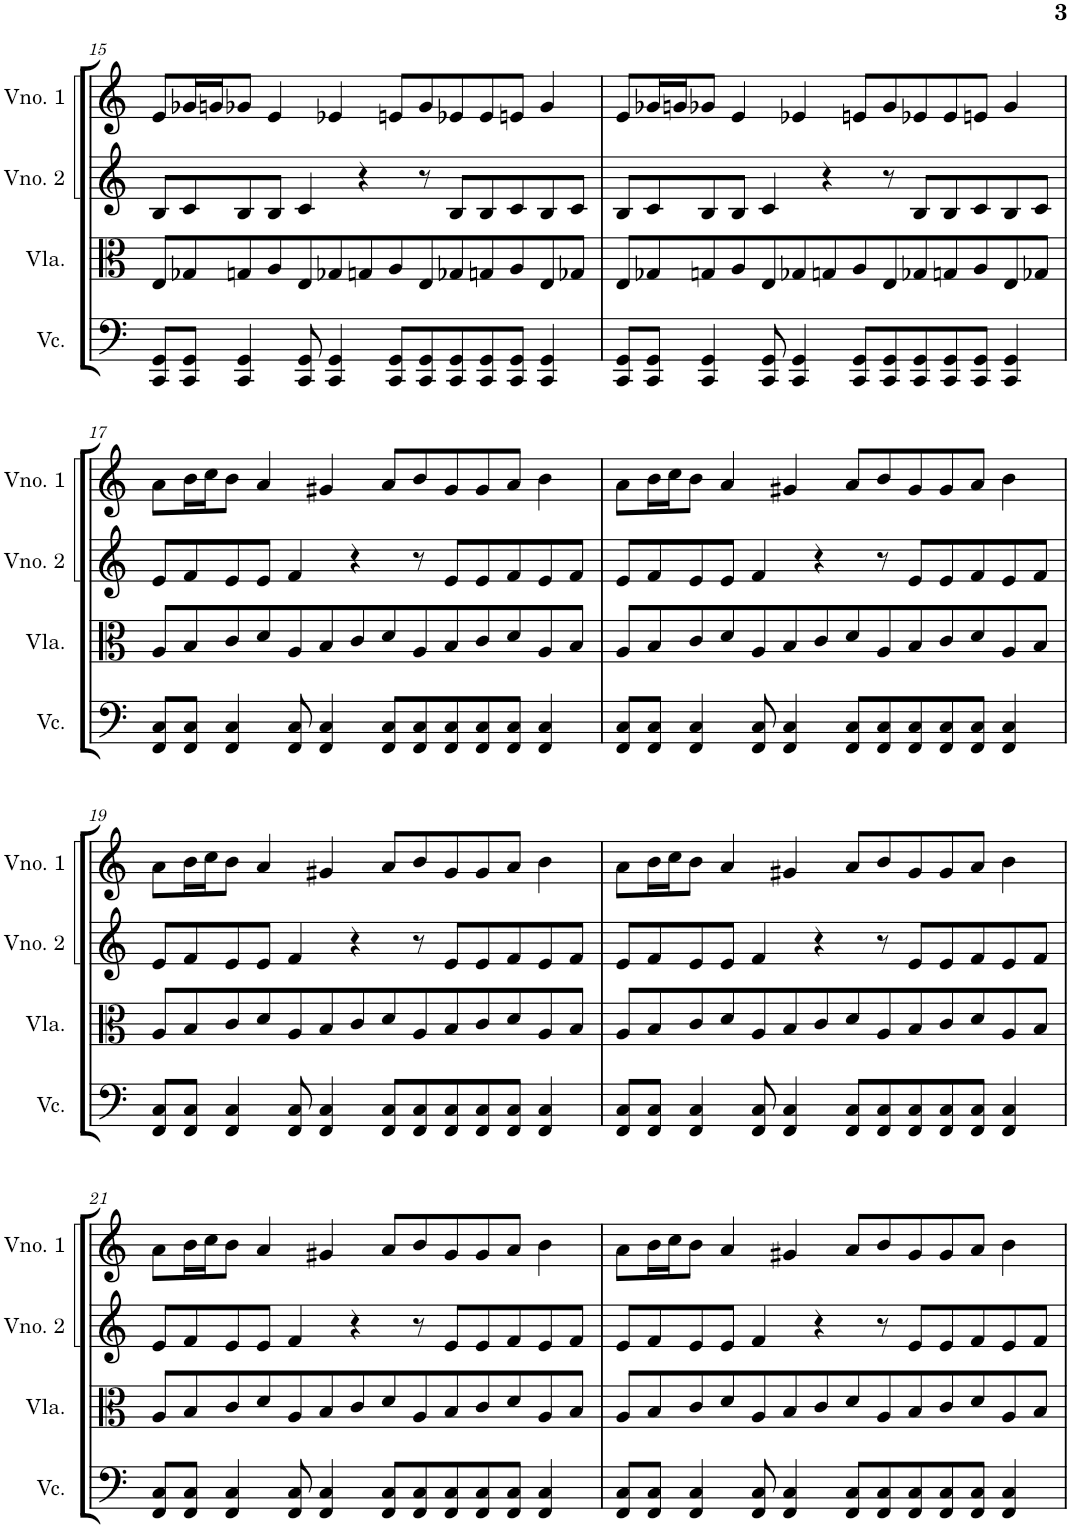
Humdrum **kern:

**kern	**kern	**kern	**kern
*part4	*part3	*part2	*part1
*staff4	*staff3	*staff2	*staff1
*I"Violoncelo	*I"Viola	*I"Violino 2	*I"Violino 1
*I'Vc.	*I'Vla.	*I'Vno. 2	*I'Vno. 1
!!LO:PB:g=z
*clefF4	*clefC3	*clefG2	*clefG2
*k[]	*k[]	*k[]	*k[]
*M7/4	*M7/4	*M7/4	*M7/4
=15	=15	=15	=15
8CC/ 8GG/L	8E/L	8B/L	8e/L
8CC/ 8GG/J	8G-X/	8c/	16g-X/L
.	.	.	16gn/J
4CC/ 4GG/	8Gn/	8B/	8g-X/J
.	8A/	8B/J	4e/
8CC/ 8GG/	8E/	4c/	.
4CC/ 4GG/	8G-X/	.	4e-X/
.	8Gn/	4r	.
8CC/ 8GG/L	8A/	.	8en/L
8CC/ 8GG/	8E/	8r	8g-/
8CC/ 8GG/	8G-X/	8B/L	8e-X/
8CC/ 8GG/	8Gn/	8B/	8e-/
8CC/ 8GG/J	8A/	8c/	8en/J
4CC/ 4GG/	8E/	8B/	4g-/
.	8G-X/J	8c/J	.
=16	=16	=16	=16
8CC/ 8GG/L	8E/L	8B/L	8e/L
8CC/ 8GG/J	8G-X/	8c/	16g-X/L
.	.	.	16gn/J
4CC/ 4GG/	8Gn/	8B/	8g-X/J
.	8A/	8B/J	4e/
8CC/ 8GG/	8E/	4c/	.
4CC/ 4GG/	8G-X/	.	4e-X/
.	8Gn/	4r	.
8CC/ 8GG/L	8A/	.	8en/L
8CC/ 8GG/	8E/	8r	8g-/
8CC/ 8GG/	8G-X/	8B/L	8e-X/
8CC/ 8GG/	8Gn/	8B/	8e-/
8CC/ 8GG/J	8A/	8c/	8en/J
4CC/ 4GG/	8E/	8B/	4g-/
.	8G-X/J	8c/J	.
!!LO:LB:g=z
=17	=17	=17	=17
8FF/ 8C/L	8A/L	8e/L	8a\L
8FF/ 8C/J	8B/	8f/	16b\L
.	.	.	16cc\J
4FF/ 4C/	8c/	8e/	8b\J
.	8d/	8e/J	4a/
8FF/ 8C/	8A/	4f/	.
4FF/ 4C/	8B/	.	4g#X/
.	8c/	4r	.
8FF/ 8C/L	8d/	.	8a/L
8FF/ 8C/	8A/	8r	8b/
8FF/ 8C/	8B/	8e/L	8g#/
8FF/ 8C/	8c/	8e/	8g#/
8FF/ 8C/J	8d/	8f/	8a/J
4FF/ 4C/	8A/	8e/	4b\
.	8B/J	8f/J	.
=18	=18	=18	=18
8FF/ 8C/L	8A/L	8e/L	8a\L
8FF/ 8C/J	8B/	8f/	16b\L
.	.	.	16cc\J
4FF/ 4C/	8c/	8e/	8b\J
.	8d/	8e/J	4a/
8FF/ 8C/	8A/	4f/	.
4FF/ 4C/	8B/	.	4g#X/
.	8c/	4r	.
8FF/ 8C/L	8d/	.	8a/L
8FF/ 8C/	8A/	8r	8b/
8FF/ 8C/	8B/	8e/L	8g#/
8FF/ 8C/	8c/	8e/	8g#/
8FF/ 8C/J	8d/	8f/	8a/J
4FF/ 4C/	8A/	8e/	4b\
.	8B/J	8f/J	.
!!LO:LB:g=z
=19	=19	=19	=19
8FF/ 8C/L	8A/L	8e/L	8a\L
8FF/ 8C/J	8B/	8f/	16b\L
.	.	.	16cc\J
4FF/ 4C/	8c/	8e/	8b\J
.	8d/	8e/J	4a/
8FF/ 8C/	8A/	4f/	.
4FF/ 4C/	8B/	.	4g#X/
.	8c/	4r	.
8FF/ 8C/L	8d/	.	8a/L
8FF/ 8C/	8A/	8r	8b/
8FF/ 8C/	8B/	8e/L	8g#/
8FF/ 8C/	8c/	8e/	8g#/
8FF/ 8C/J	8d/	8f/	8a/J
4FF/ 4C/	8A/	8e/	4b\
.	8B/J	8f/J	.
=20	=20	=20	=20
8FF/ 8C/L	8A/L	8e/L	8a\L
8FF/ 8C/J	8B/	8f/	16b\L
.	.	.	16cc\J
4FF/ 4C/	8c/	8e/	8b\J
.	8d/	8e/J	4a/
8FF/ 8C/	8A/	4f/	.
4FF/ 4C/	8B/	.	4g#X/
.	8c/	4r	.
8FF/ 8C/L	8d/	.	8a/L
8FF/ 8C/	8A/	8r	8b/
8FF/ 8C/	8B/	8e/L	8g#/
8FF/ 8C/	8c/	8e/	8g#/
8FF/ 8C/J	8d/	8f/	8a/J
4FF/ 4C/	8A/	8e/	4b\
.	8B/J	8f/J	.
!!LO:LB:g=z
=21	=21	=21	=21
8FF/ 8C/L	8A/L	8e/L	8a\L
8FF/ 8C/J	8B/	8f/	16b\L
.	.	.	16cc\J
4FF/ 4C/	8c/	8e/	8b\J
.	8d/	8e/J	4a/
8FF/ 8C/	8A/	4f/	.
4FF/ 4C/	8B/	.	4g#X/
.	8c/	4r	.
8FF/ 8C/L	8d/	.	8a/L
8FF/ 8C/	8A/	8r	8b/
8FF/ 8C/	8B/	8e/L	8g#/
8FF/ 8C/	8c/	8e/	8g#/
8FF/ 8C/J	8d/	8f/	8a/J
4FF/ 4C/	8A/	8e/	4b\
.	8B/J	8f/J	.
=22	=22	=22	=22
8FF/ 8C/L	8A/L	8e/L	8a\L
8FF/ 8C/J	8B/	8f/	16b\L
.	.	.	16cc\J
4FF/ 4C/	8c/	8e/	8b\J
.	8d/	8e/J	4a/
8FF/ 8C/	8A/	4f/	.
4FF/ 4C/	8B/	.	4g#X/
.	8c/	4r	.
8FF/ 8C/L	8d/	.	8a/L
8FF/ 8C/	8A/	8r	8b/
8FF/ 8C/	8B/	8e/L	8g#/
8FF/ 8C/	8c/	8e/	8g#/
8FF/ 8C/J	8d/	8f/	8a/J
4FF/ 4C/	8A/	8e/	4b\
.	8B/J	8f/J	.
=	=	=	=
*-	*-	*-	*-
